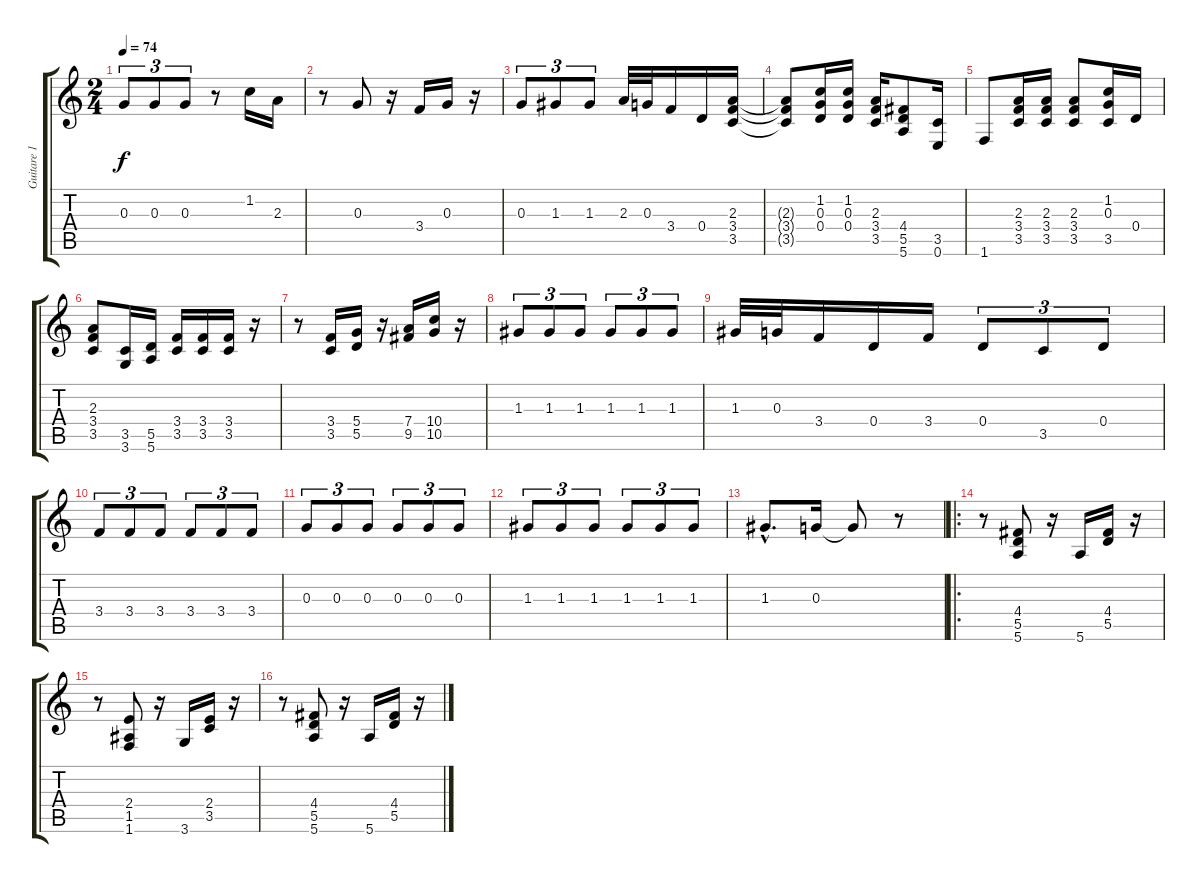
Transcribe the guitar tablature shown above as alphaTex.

\track ("Guitare 1" "Guitare 1") {instrument acousticguitarsteel}
\staff {score tabs}
\tuning (E4 B3 G3 D3 A2 E2) {hide}
\ts (2 4)
\tempo 74
\clef g2
\ks c
0.3{t}.8{tu (3 2) dy f} 0.3.8{tu (3 2)} 0.3.8{tu (3 2)} r.8 1.2.16 2.3.16 |
r.8 0.3.8 r.16 3.4.16 0.3.16 r.16 |
0.3.8{tu (3 2)} 1.3.8{tu (3 2)} 1.3.8{tu (3 2)} 2.3.32 0.3.32 3.4.16 0.4.16 (2.3 3.4 3.5).16 |
(2.3{t} 3.4{t} 3.5{t}).8 (1.2 0.3 0.4).16 (1.2 0.3 0.4).16 (2.3 3.4 3.5).16 (4.4 5.5 5.6).8 (3.5 0.6).16 |
1.6.8 (2.3 3.4 3.5).16 (2.3 3.4 3.5).16 (2.3 3.4 3.5).8 (1.2 0.3 3.5).16 0.4.16 |
(2.3 3.4 3.5).8 (3.5 3.6).16 (5.5 5.6).16 (3.4 3.5).16 (3.4 3.5).16 (3.4 3.5).16 r.16 |
r.8 (3.4 3.5).16 (5.4 5.5).16 r.16 (7.4 9.5).16 (10.4 10.5).16 r.16 |
1.3.8{tu (3 2)} 1.3.8{tu (3 2)} 1.3.8{tu (3 2)} 1.3.8{tu (3 2)} 1.3.8{tu (3 2)} 1.3.8{tu (3 2)} |
1.3.32 0.3.32 3.4.16 0.4.16 3.4.16 0.4.8{tu (3 2)} 3.5.8{tu (3 2)} 0.4.8{tu (3 2)} |
3.4.8{tu (3 2)} 3.4.8{tu (3 2)} 3.4.8{tu (3 2)} 3.4.8{tu (3 2)} 3.4.8{tu (3 2)} 3.4.8{tu (3 2)} |
0.3.8{tu (3 2)} 0.3.8{tu (3 2)} 0.3.8{tu (3 2)} 0.3.8{tu (3 2)} 0.3.8{tu (3 2)} 0.3.8{tu (3 2)} |
1.3.8{tu (3 2)} 1.3.8{tu (3 2)} 1.3.8{tu (3 2)} 1.3.8{tu (3 2)} 1.3.8{tu (3 2)} 1.3.8{tu (3 2)} |
1.3{hac}.8{d} 0.3.16 0.3{t}.8 r.8 |
\ro
r.8 (4.4 5.5 5.6).8 r.16 5.6.16 (4.4 5.5).16 r.16 |
r.8 (2.4 1.5 1.6).8 r.16 3.6.16 (2.4 3.5).16 r.16 |
r.8 (4.4 5.5 5.6).8 r.16 5.6.16 (4.4 5.5).16 r.16
